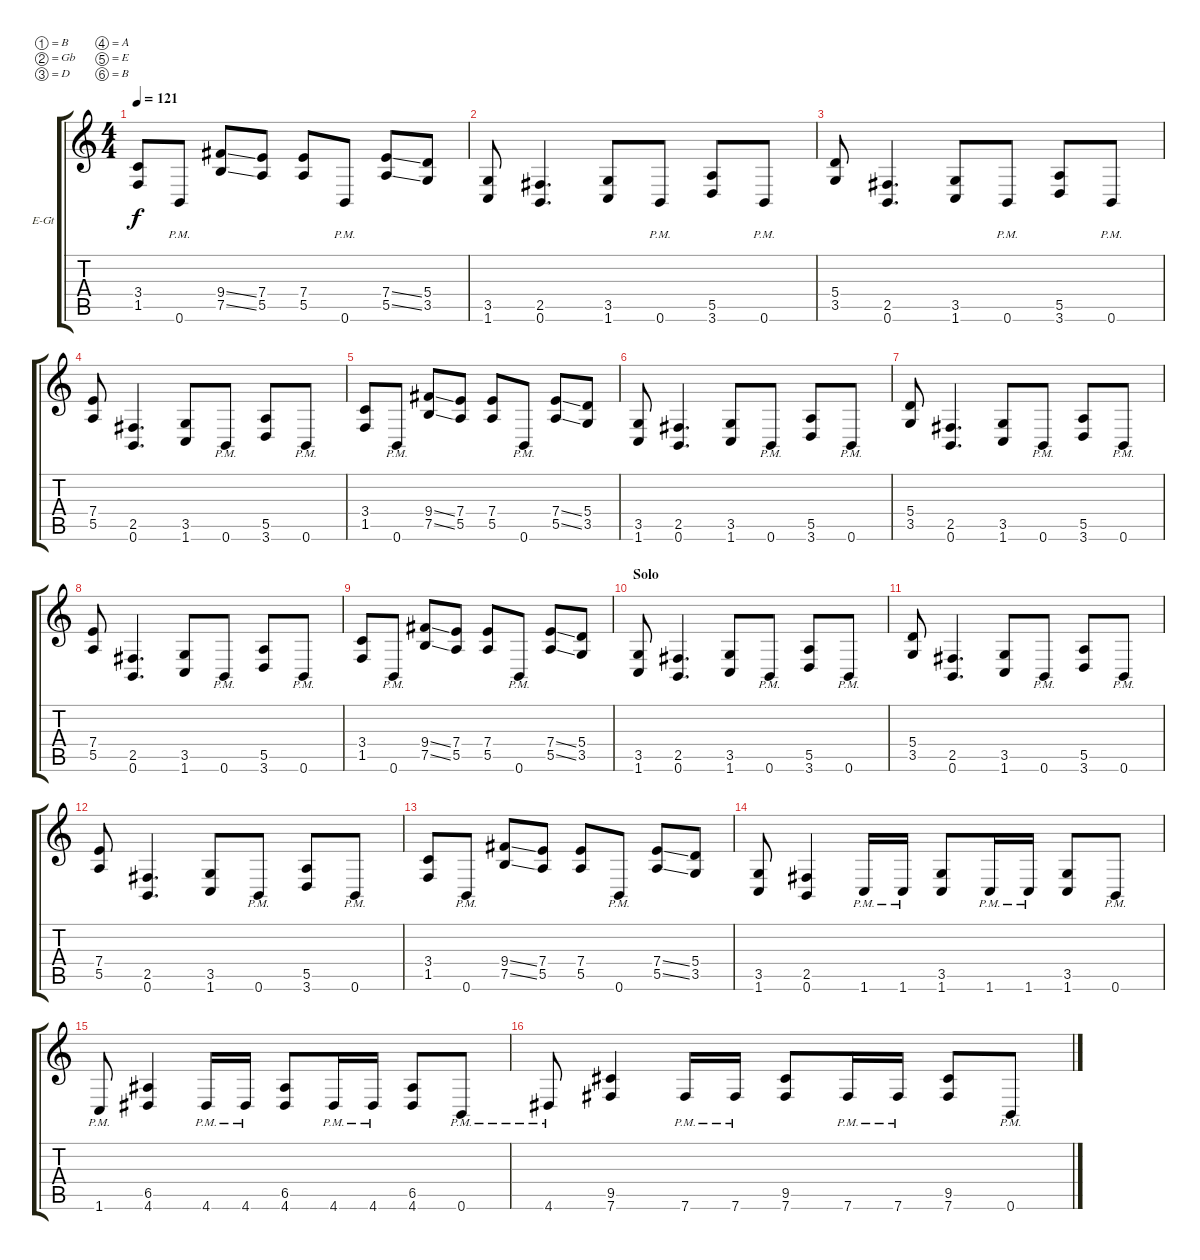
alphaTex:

\bracketExtendMode groupsimilarinstruments
\firstSystemTrackNameOrientation horizontal
\otherSystemsTrackNameOrientation horizontal
\track ("Electric Guitar 1" "E-Gt") {instrument distortionguitar}
\staff {score tabs}
\tuning (B3 Gb3 D3 A2 E2 B1)
\ts (4 4)
\tempo 121
\clef g2
\ks c
(1.5 3.4).8{dy f} 0.6{pm}.8 (7.5{ss} 9.4{ss}).8 (5.5 7.4).8 (7.4 5.5).8 0.6{pm}.8 (5.5{ss} 7.4{ss}).8 (5.4 3.5).8 |
(1.6 3.5).8 (0.6 2.5).4{d} (1.6 3.5).8 0.6{pm}.8 (3.6 5.5).8 0.6{pm}.8 |
(3.5 5.4).8 (0.6 2.5).4{d} (1.6 3.5).8 0.6{pm}.8 (3.6 5.5).8 0.6{pm}.8 |
(5.5 7.4).8 (0.6 2.5).4{d} (1.6 3.5).8 0.6{pm}.8 (3.6 5.5).8 0.6{pm}.8 |
(1.5 3.4).8 0.6{pm}.8 (7.5{ss} 9.4{ss}).8 (5.5 7.4).8 (7.4 5.5).8 0.6{pm}.8 (5.5{ss} 7.4{ss}).8 (5.4 3.5).8 |
(1.6 3.5).8 (0.6 2.5).4{d} (1.6 3.5).8 0.6{pm}.8 (3.6 5.5).8 0.6{pm}.8 |
(3.5 5.4).8 (0.6 2.5).4{d} (1.6 3.5).8 0.6{pm}.8 (3.6 5.5).8 0.6{pm}.8 |
(5.5 7.4).8 (0.6 2.5).4{d} (1.6 3.5).8 0.6{pm}.8 (3.6 5.5).8 0.6{pm}.8 |
(1.5 3.4).8 0.6{pm}.8 (7.5{ss} 9.4{ss}).8 (5.5 7.4).8 (7.4 5.5).8 0.6{pm}.8 (5.5{ss} 7.4{ss}).8 (5.4 3.5).8 |
\section ("" "Solo")
(1.6 3.5).8 (0.6 2.5).4{d} (1.6 3.5).8 0.6{pm}.8 (3.6 5.5).8 0.6{pm}.8 |
(3.5 5.4).8 (0.6 2.5).4{d} (1.6 3.5).8 0.6{pm}.8 (3.6 5.5).8 0.6{pm}.8 |
(5.5 7.4).8 (0.6 2.5).4{d} (1.6 3.5).8 0.6{pm}.8 (3.6 5.5).8 0.6{pm}.8 |
(1.5 3.4).8 0.6{pm}.8 (7.5{ss} 9.4{ss}).8 (5.5 7.4).8 (7.4 5.5).8 0.6{pm}.8 (5.5{ss} 7.4{ss}).8 (5.4 3.5).8 |
(1.6 3.5).8 (0.6 2.5).4 1.6{pm}.16 1.6{pm}.16 (1.6 3.5).8 1.6{pm}.16 1.6{pm}.16 (1.6 3.5).8 0.6{pm}.8 |
1.6{pm}.8 (6.5 4.6).4 4.6{pm}.16 4.6{pm}.16 (4.6 6.5).8 4.6{pm}.16 4.6{pm}.16 (4.6 6.5).8 0.6{pm}.8 |
4.6{pm}.8 (9.5 7.6).4 7.6{pm}.16 7.6{pm}.16 (7.6 9.5).8 7.6{pm}.16 7.6{pm}.16 (7.6 9.5).8 0.6{pm}.8
